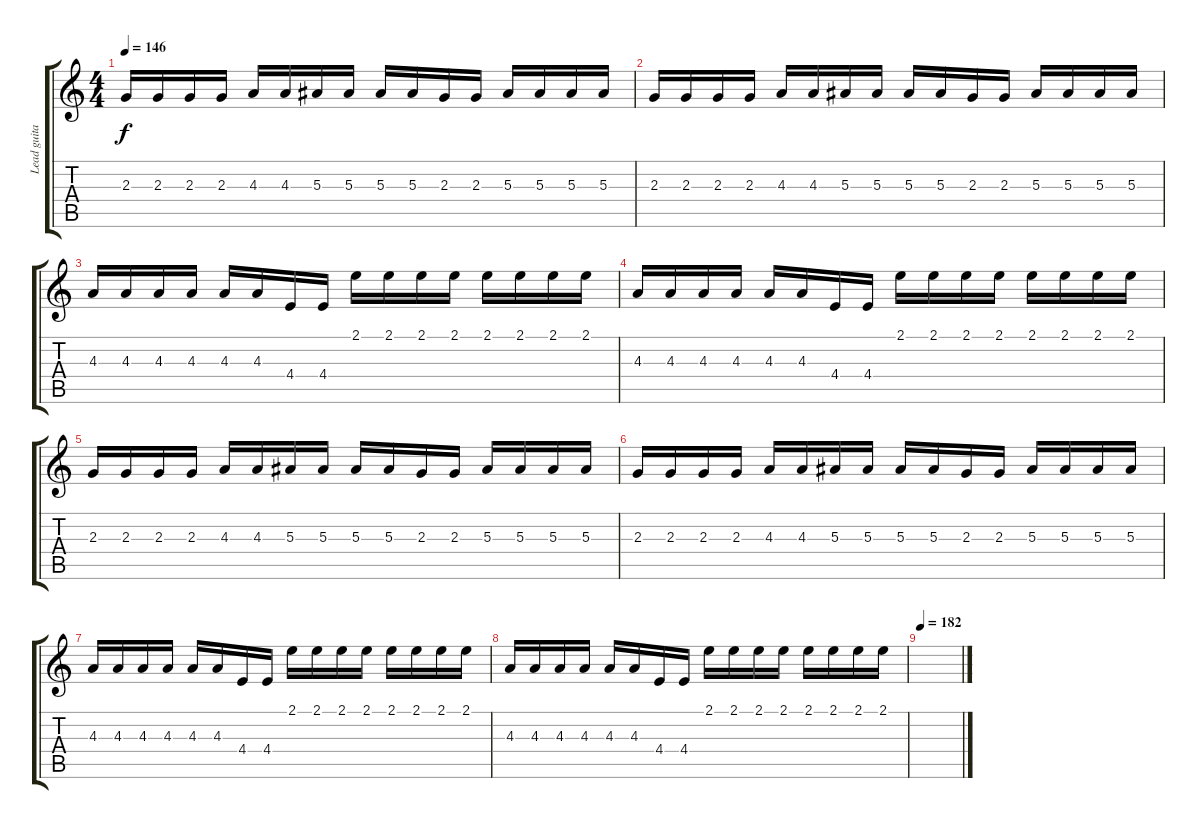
\track ("Lead guitar 2" "Lead guita") {instrument distortionguitar}
\staff {score tabs}
\tuning (D4 A3 F3 C3 G2 D2) {hide}
\ts (4 4)
\tempo 146
\clef g2
\ks c
2.3.16{dy f} 2.3.16 2.3.16 2.3.16 4.3.16 4.3.16 5.3.16 5.3.16 5.3.16 5.3.16 2.3.16 2.3.16 5.3.16 5.3.16 5.3.16 5.3.16 |
2.3.16 2.3.16 2.3.16 2.3.16 4.3.16 4.3.16 5.3.16 5.3.16 5.3.16 5.3.16 2.3.16 2.3.16 5.3.16 5.3.16 5.3.16 5.3.16 |
4.3.16 4.3.16 4.3.16 4.3.16 4.3.16 4.3.16 4.4.16 4.4.16 2.1.16 2.1.16 2.1.16 2.1.16 2.1.16 2.1.16 2.1.16 2.1.16 |
4.3.16 4.3.16 4.3.16 4.3.16 4.3.16 4.3.16 4.4.16 4.4.16 2.1.16 2.1.16 2.1.16 2.1.16 2.1.16 2.1.16 2.1.16 2.1.16 |
2.3.16 2.3.16 2.3.16 2.3.16 4.3.16 4.3.16 5.3.16 5.3.16 5.3.16 5.3.16 2.3.16 2.3.16 5.3.16 5.3.16 5.3.16 5.3.16 |
2.3.16 2.3.16 2.3.16 2.3.16 4.3.16 4.3.16 5.3.16 5.3.16 5.3.16 5.3.16 2.3.16 2.3.16 5.3.16 5.3.16 5.3.16 5.3.16 |
4.3.16 4.3.16 4.3.16 4.3.16 4.3.16 4.3.16 4.4.16 4.4.16 2.1.16 2.1.16 2.1.16 2.1.16 2.1.16 2.1.16 2.1.16 2.1.16 |
4.3.16 4.3.16 4.3.16 4.3.16 4.3.16 4.3.16 4.4.16 4.4.16 2.1.16 2.1.16 2.1.16 2.1.16 2.1.16 2.1.16 2.1.16 2.1.16 |
\tempo 182
